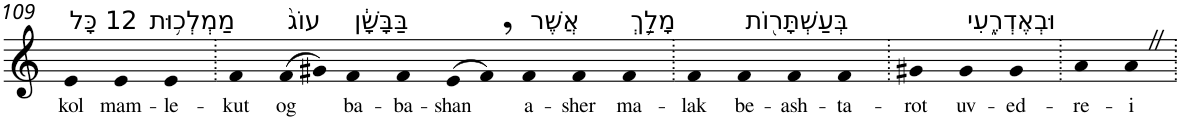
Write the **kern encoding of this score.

**kern	**text
*part1	*part1
*staff1	*staff1
*I"Piano	*
*I'Pno	*
!!LO:PB:g=z
*clefG2	*
*k[]	*
=109	=109
!LO:TX:a:t=12 כָּל	!
!	!LO:LY:b
4e	kol
!LO:TX:a:t=מַמְלְכ֥וּת	!
!	!LO:LY:b
4e	mam-
!	!LO:LY:b
4e	-le-
=110.	=110.
!	!LO:LY:b
4f	-kut
!LO:TX:a:t=עוֹג֙	!
!	!LO:LY:b
(>8f	og
8g#X)	.
!LO:TX:a:t=בַּבָּשָׁ֔ן	!
!	!LO:LY:b
4f	ba-
!	!LO:LY:b
4f	-ba-
!	!LO:LY:b
(>8e	-shan
8f,)	.
!LO:TX:a:t=אֲשֶׁר	!
!	!LO:LY:b
4f	a-
!	!LO:LY:b
4f	-sher
!LO:TX:a:t=מָלַ֥ךְ	!
!	!LO:LY:b
4f	ma-
=111.	=111.
!	!LO:LY:b
4f	-lak
!LO:TX:a:t=בְּעַשְׁתָּר֖וֹת	!
!	!LO:LY:b
4f	be-
!	!LO:LY:b
4f	-ash-
!	!LO:LY:b
4f	-ta-
=112.	=112.
!	!LO:LY:b
4g#X	-rot
!LO:TX:a:t=וּבְאֶדְרֶ֑עִי	!
!	!LO:LY:b
4g#	uv-
!	!LO:LY:b
4g#	-ed-
=113.	=113.
!	!LO:LY:b
4a	-re-
!	!LO:LY:b
4aZ	-i
=.	=.
*-	*-
